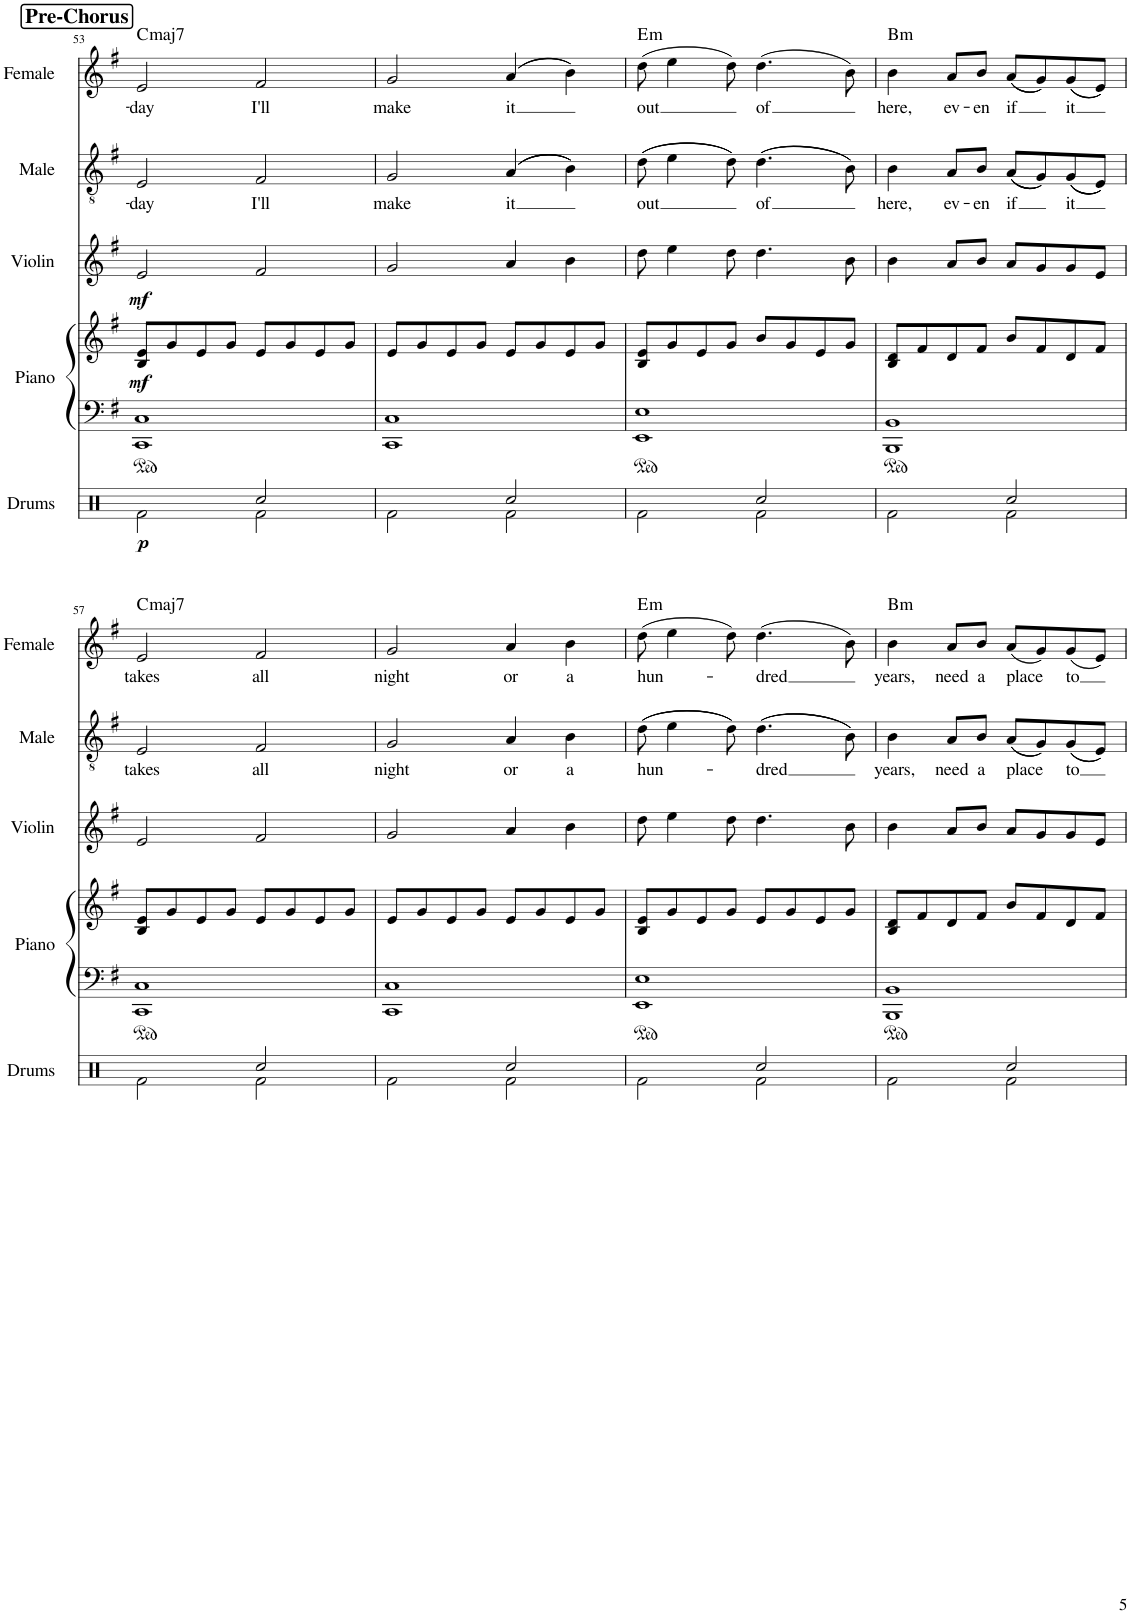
**kern	**kern	**dynam	**kern	**dynam	**kern	**text	**kern	**text	**harte
*part4	*part4	*part4	*part3	*part3	*part2	*part2	*part1	*part1	*part1
*staff5	*staff4	*staff4/5	*staff3	*staff3	*staff2	*staff2	*staff1	*staff1	*
*I"Piano	*	*	*I"Violin	*	*I"Male Vocals	*	*I"Female Vocals	*	*
*I'Piano	*	*	*I'Violin	*	*I'Male	*	*I'Female	*	*
!!LO:PB:g=z
*clefF4	*clefG2	*	*clefG2	*	*clefGv2	*	*clefG2	*	*
*k[f#]	*k[f#]	*	*k[f#]	*	*k[f#]	*	*k[f#]	*	*
*M4/4	*M4/4	*	*M4/4	*	*M4/4	*	*M4/4	*	*
!!LO:REH:place=s1:a:B:cj:fs=14:t=Pre-Chorus
=53	=53	=53	=53	=53	=53	=53	=53	=53	=53
!	!	!LO:DY:b	!	!LO:DY:b	!	!LO:LY:b	!	!LO:LY:b	!LO:H:kt=maj7
1CC 1C	8B/ 8e/L	mf	2e/	mf	2E/	-day	2e/	-day	C:maj7
.	8g/	.	.	.	.	.	.	.	.
.	8e/	.	.	.	.	.	.	.	.
.	8g/J	.	.	.	.	.	.	.	.
!	!	!	!	!	!	!LO:LY:b	!	!LO:LY:b	!
.	8e/L	.	2f#/	.	2F#/	I'll	2f#/	I'll	.
.	8g/	.	.	.	.	.	.	.	.
.	8e/	.	.	.	.	.	.	.	.
.	8g/J	.	.	.	.	.	.	.	.
=54	=54	=54	=54	=54	=54	=54	=54	=54	=54
!	!	!	!	!	!	!LO:LY:b	!	!LO:LY:b	!
1CC 1C	8e/L	.	2g/	.	2G/	make	2g/	make	.
.	8g/	.	.	.	.	.	.	.	.
.	8e/	.	.	.	.	.	.	.	.
.	8g/J	.	.	.	.	.	.	.	.
!	!	!	!	!	!	!LO:LY:b	!	!LO:LY:b	!
.	8e/L	.	4a/	.	(((4A/	it	((4a/	it	.
.	8g/	.	.	.	.	.	.	.	.
.	8e/	.	4b\	.	4B\)))	.	4b\))	.	.
.	8g/J	.	.	.	.	.	.	.	.
=55	=55	=55	=55	=55	=55	=55	=55	=55	=55
!	!	!	!	!	!	!LO:LY:b	!	!LO:LY:b	!LO:H:kt=m
1EE 1E	8B/ 8e/L	.	8dd\	.	((8d\	out	(8dd\	out	E:min
.	8g/	.	4ee\	.	4e\	.	4ee\	.	.
.	8e/	.	.	.	.	.	.	.	.
.	8g/J	.	8dd\	.	8d\))	.	8dd\)	.	.
!	!	!	!	!	!	!LO:LY:b	!	!LO:LY:b	!
.	8b/L	.	4.dd\	.	((4.d\	of	(4.dd\	of	.
.	8g/	.	.	.	.	.	.	.	.
.	8e/	.	.	.	.	.	.	.	.
.	8g/J	.	8b\	.	8B\))	.	8b\)	.	.
=56	=56	=56	=56	=56	=56	=56	=56	=56	=56
!	!	!	!	!	!	!LO:LY:b	!	!LO:LY:b	!LO:H:kt=m
1BBB 1BB	8B/ 8d/L	.	4b\	.	4B\	here,	4b\	here,	B:min
.	8f#/	.	.	.	.	.	.	.	.
!	!	!	!	!	!	!LO:LY:b	!	!LO:LY:b	!
.	8d/	.	8a/L	.	8A/L	ev-	8a/L	ev-	.
!	!	!	!	!	!	!LO:LY:b	!	!LO:LY:b	!
.	8f#/J	.	8b/J	.	8B/J	-en	8b/J	-en	.
!	!	!	!	!	!	!LO:LY:b	!	!LO:LY:b	!
.	8b/L	.	8a/L	.	(((8A/L	if	((8a/L	if	.
.	8f#/	.	8g/	.	8G/)))	.	8g/))	.	.
!	!	!	!	!	!	!LO:LY:b	!	!LO:LY:b	!
.	8d/	.	8g/	.	(((8G/	it	((8g/	it	.
.	8f#/J	.	8e/J	.	8E/J)))	.	8e/J))	.	.
!!LO:LB:g=z
=57	=57	=57	=57	=57	=57	=57	=57	=57	=57
!	!	!	!	!	!	!LO:LY:b	!	!LO:LY:b	!LO:H:kt=maj7
1CC 1C	8B/ 8e/L	.	2e/	.	2E/	takes	2e/	takes	C:maj7
.	8g/	.	.	.	.	.	.	.	.
.	8e/	.	.	.	.	.	.	.	.
.	8g/J	.	.	.	.	.	.	.	.
!	!	!	!	!	!	!LO:LY:b	!	!LO:LY:b	!
.	8e/L	.	2f#/	.	2F#/	all	2f#/	all	.
.	8g/	.	.	.	.	.	.	.	.
.	8e/	.	.	.	.	.	.	.	.
.	8g/J	.	.	.	.	.	.	.	.
=58	=58	=58	=58	=58	=58	=58	=58	=58	=58
!	!	!	!	!	!	!LO:LY:b	!	!LO:LY:b	!
1CC 1C	8e/L	.	2g/	.	2G/	night	2g/	night	.
.	8g/	.	.	.	.	.	.	.	.
.	8e/	.	.	.	.	.	.	.	.
.	8g/J	.	.	.	.	.	.	.	.
!	!	!	!	!	!	!LO:LY:b	!	!LO:LY:b	!
.	8e/L	.	4a/	.	4A/	or	4a/	or	.
.	8g/	.	.	.	.	.	.	.	.
!	!	!	!	!	!	!LO:LY:b	!	!LO:LY:b	!
.	8e/	.	4b\	.	4B\	a	4b\	a	.
.	8g/J	.	.	.	.	.	.	.	.
=59	=59	=59	=59	=59	=59	=59	=59	=59	=59
!	!	!	!	!	!	!LO:LY:b	!	!LO:LY:b	!LO:H:kt=m
1EE 1E	8B/ 8e/L	.	8dd\	.	((8d\	hun-	(8dd\	hun-	E:min
.	8g/	.	4ee\	.	4e\	.	4ee\	.	.
.	8e/	.	.	.	.	.	.	.	.
.	8g/J	.	8dd\	.	8d\))	.	8dd\)	.	.
!	!	!	!	!	!	!LO:LY:b	!	!LO:LY:b	!
.	8e/L	.	4.dd\	.	((4.d\	-dred	(4.dd\	-dred	.
.	8g/	.	.	.	.	.	.	.	.
.	8e/	.	.	.	.	.	.	.	.
.	8g/J	.	8b\	.	8B\))	.	8b\)	.	.
=60	=60	=60	=60	=60	=60	=60	=60	=60	=60
!	!	!	!	!	!	!LO:LY:b	!	!LO:LY:b	!LO:H:kt=m
1BBB 1BB	8B/ 8d/L	.	4b\	.	4B\	years,	4b\	years,	B:min
.	8f#/	.	.	.	.	.	.	.	.
!	!	!	!	!	!	!LO:LY:b	!	!LO:LY:b	!
.	8d/	.	8a/L	.	8A/L	need	8a/L	need	.
!	!	!	!	!	!	!LO:LY:b	!	!LO:LY:b	!
.	8f#/J	.	8b/J	.	8B/J	a	8b/J	a	.
!	!	!	!	!	!	!LO:LY:b	!	!LO:LY:b	!
.	8b/L	.	8a/L	.	((8A/L	place	(8a/L	place	.
.	8f#/	.	8g/	.	8G/))	.	8g/)	.	.
!	!	!	!	!	!	!LO:LY:b	!	!LO:LY:b	!
.	8d/	.	8g/	.	((8G/	to	(8g/	to	.
.	8f#/J	.	8e/J	.	8E/J))	.	8e/J)	.	.
=	=	=	=	=	=	=	=	=	=
*-	*-	*-	*-	*-	*-	*-	*-	*-	*-
